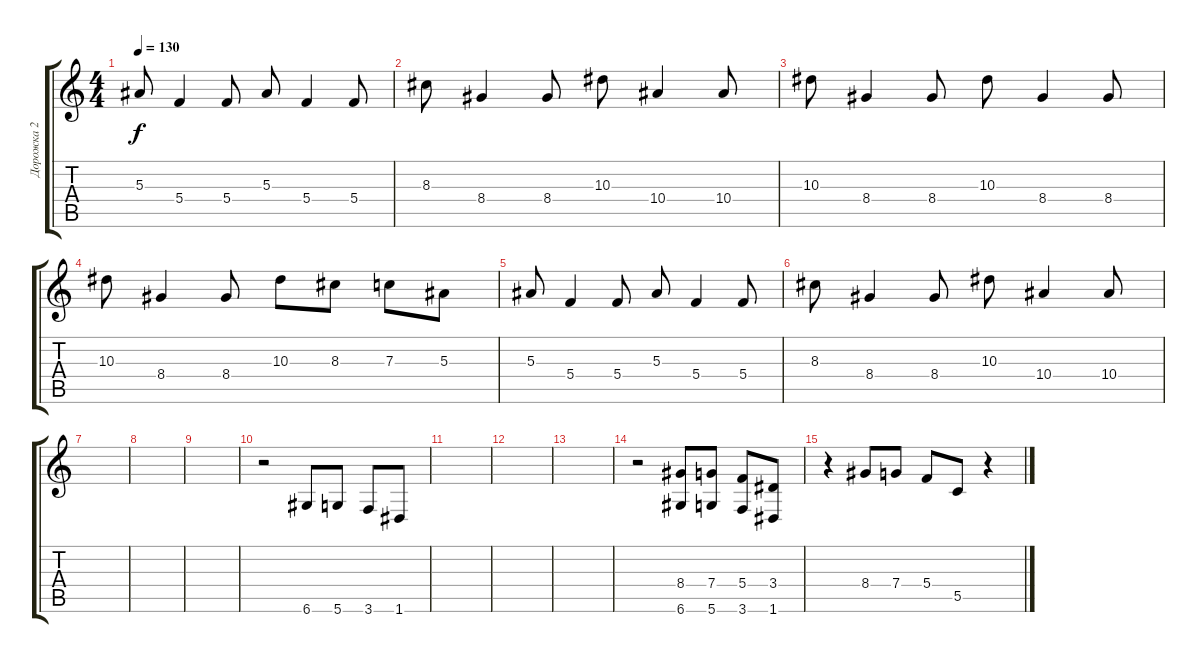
\track ("Дорожка 2" "Дорожка 2") {instrument overdrivenguitar}
\staff {score tabs}
\tuning (D4 A3 F3 C3 G2 D2) {hide}
\ts (4 4)
\tempo 130
\clef g2
\ks c
5.3.8{dy f} 5.4.4 5.4.8 5.3.8 5.4.4 5.4.8 |
8.3.8 8.4.4 8.4.8 10.3.8 10.4.4 10.4.8 |
10.3.8 8.4.4 8.4.8 10.3.8 8.4.4 8.4.8 |
10.3.8 8.4.4 8.4.8 10.3.8 8.3.8 7.3.8 5.3.8 |
5.3.8 5.4.4 5.4.8 5.3.8 5.4.4 5.4.8 |
8.3.8 8.4.4 8.4.8 10.3.8 10.4.4 10.4.8 |
|
|
|
r.2 6.6.8 5.6.8 3.6.8 1.6.8 |
|
|
|
r.2 (8.4 6.6).8 (7.4 5.6).8 (5.4 3.6).8 (3.4 1.6).8 |
r.4 8.4.8 7.4.8 5.4.8 5.5.8 r.4
